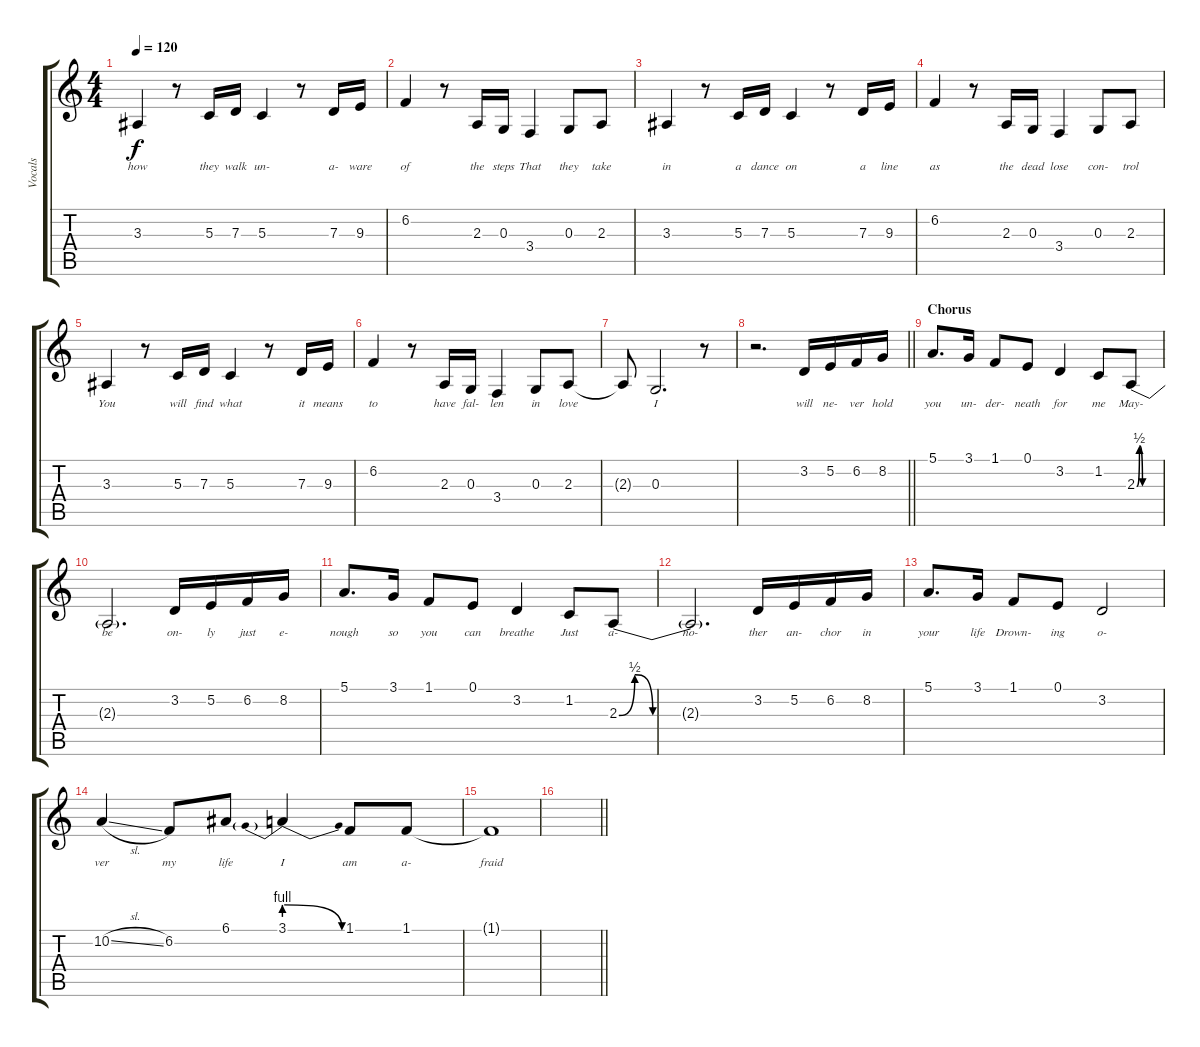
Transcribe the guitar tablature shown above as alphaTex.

\track ("Vocals" "Vocals") {instrument altosax}
\staff {score tabs}
\tuning (E4 B3 G3 D3 A2 E2) {hide}
\ts (4 4)
\tempo 120
\clef g2
\ks c
3.3.4{lyrics (0 "how") lyrics (1 "") lyrics (2 "") lyrics (3 "") lyrics (4 "") dy f} r.8 5.3.16{lyrics (0 "they") lyrics (1 "") lyrics (2 "") lyrics (3 "") lyrics (4 "")} 7.3.16{lyrics (0 "walk") lyrics (1 "") lyrics (2 "") lyrics (3 "") lyrics (4 "")} 5.3.4{lyrics (0 "un-") lyrics (1 "") lyrics (2 "") lyrics (3 "") lyrics (4 "")} r.8 7.3.16{lyrics (0 "a-") lyrics (1 "") lyrics (2 "") lyrics (3 "") lyrics (4 "")} 9.3.16{lyrics (0 "ware") lyrics (1 "") lyrics (2 "") lyrics (3 "") lyrics (4 "")} |
6.2.4{lyrics (0 "of") lyrics (1 "") lyrics (2 "") lyrics (3 "") lyrics (4 "")} r.8 2.3.16{lyrics (0 "the") lyrics (1 "") lyrics (2 "") lyrics (3 "") lyrics (4 "")} 0.3.16{lyrics (0 "steps") lyrics (1 "") lyrics (2 "") lyrics (3 "") lyrics (4 "")} 3.4.4{lyrics (0 "That") lyrics (1 "") lyrics (2 "") lyrics (3 "") lyrics (4 "")} 0.3.8{lyrics (0 "they") lyrics (1 "") lyrics (2 "") lyrics (3 "") lyrics (4 "")} 2.3.8{lyrics (0 "take") lyrics (1 "") lyrics (2 "") lyrics (3 "") lyrics (4 "")} |
3.3.4{lyrics (0 "in") lyrics (1 "") lyrics (2 "") lyrics (3 "") lyrics (4 "")} r.8 5.3.16{lyrics (0 "a") lyrics (1 "") lyrics (2 "") lyrics (3 "") lyrics (4 "")} 7.3.16{lyrics (0 "dance") lyrics (1 "") lyrics (2 "") lyrics (3 "") lyrics (4 "")} 5.3.4{lyrics (0 "on") lyrics (1 "") lyrics (2 "") lyrics (3 "") lyrics (4 "")} r.8 7.3.16{lyrics (0 "a") lyrics (1 "") lyrics (2 "") lyrics (3 "") lyrics (4 "")} 9.3.16{lyrics (0 "line") lyrics (1 "") lyrics (2 "") lyrics (3 "") lyrics (4 "")} |
6.2.4{lyrics (0 "as") lyrics (1 "") lyrics (2 "") lyrics (3 "") lyrics (4 "")} r.8 2.3.16{lyrics (0 "the") lyrics (1 "") lyrics (2 "") lyrics (3 "") lyrics (4 "")} 0.3.16{lyrics (0 "dead") lyrics (1 "") lyrics (2 "") lyrics (3 "") lyrics (4 "")} 3.4.4{lyrics (0 "lose") lyrics (1 "") lyrics (2 "") lyrics (3 "") lyrics (4 "")} 0.3.8{lyrics (0 "con-") lyrics (1 "") lyrics (2 "") lyrics (3 "") lyrics (4 "")} 2.3.8{lyrics (0 "trol") lyrics (1 "") lyrics (2 "") lyrics (3 "") lyrics (4 "")} |
3.3.4{lyrics (0 "You") lyrics (1 "") lyrics (2 "") lyrics (3 "") lyrics (4 "")} r.8 5.3.16{lyrics (0 "will") lyrics (1 "") lyrics (2 "") lyrics (3 "") lyrics (4 "")} 7.3.16{lyrics (0 "find") lyrics (1 "") lyrics (2 "") lyrics (3 "") lyrics (4 "")} 5.3.4{lyrics (0 "what") lyrics (1 "") lyrics (2 "") lyrics (3 "") lyrics (4 "")} r.8 7.3.16{lyrics (0 "it") lyrics (1 "") lyrics (2 "") lyrics (3 "") lyrics (4 "")} 9.3.16{lyrics (0 "means") lyrics (1 "") lyrics (2 "") lyrics (3 "") lyrics (4 "")} |
6.2.4{lyrics (0 "to") lyrics (1 "") lyrics (2 "") lyrics (3 "") lyrics (4 "")} r.8 2.3.16{lyrics (0 "have") lyrics (1 "") lyrics (2 "") lyrics (3 "") lyrics (4 "")} 0.3.16{lyrics (0 "fal-") lyrics (1 "") lyrics (2 "") lyrics (3 "") lyrics (4 "")} 3.4.4{lyrics (0 "len") lyrics (1 "") lyrics (2 "") lyrics (3 "") lyrics (4 "")} 0.3.8{lyrics (0 "in") lyrics (1 "") lyrics (2 "") lyrics (3 "") lyrics (4 "")} 2.3.8{lyrics (0 "love") lyrics (1 "") lyrics (2 "") lyrics (3 "") lyrics (4 "")} |
2.3{t}.8{lyrics (0 "") lyrics (1 "") lyrics (2 "") lyrics (3 "") lyrics (4 "")} 0.3.2{d lyrics (0 "I") lyrics (1 "") lyrics (2 "") lyrics (3 "") lyrics (4 "")} r.8 |
\barLineRight lightlight
r.2{d} 3.2.16{lyrics (0 "will") lyrics (1 "") lyrics (2 "") lyrics (3 "") lyrics (4 "")} 5.2.16{lyrics (0 "ne-") lyrics (1 "") lyrics (2 "") lyrics (3 "") lyrics (4 "")} 6.2.16{lyrics (0 "ver") lyrics (1 "") lyrics (2 "") lyrics (3 "") lyrics (4 "")} 8.2.16{lyrics (0 "hold") lyrics (1 "") lyrics (2 "") lyrics (3 "") lyrics (4 "")} |
\section ("" "Chorus")
5.1.8{d lyrics (0 "you") lyrics (1 "") lyrics (2 "") lyrics (3 "") lyrics (4 "")} 3.1.16{lyrics (0 "un-") lyrics (1 "") lyrics (2 "") lyrics (3 "") lyrics (4 "")} 1.1.8{lyrics (0 "der-") lyrics (1 "") lyrics (2 "") lyrics (3 "") lyrics (4 "")} 0.1.8{lyrics (0 "neath") lyrics (1 "") lyrics (2 "") lyrics (3 "") lyrics (4 "")} 3.2.4{lyrics (0 "for") lyrics (1 "") lyrics (2 "") lyrics (3 "") lyrics (4 "")} 1.2.8{lyrics (0 "me") lyrics (1 "") lyrics (2 "") lyrics (3 "") lyrics (4 "")} 2.3{be (custom 0 0 7 2 15 0 30 0 60 0)}.8{lyrics (0 "May-") lyrics (1 "") lyrics (2 "") lyrics (3 "") lyrics (4 "")} |
2.3{t}.2{d lyrics (0 "be") lyrics (1 "") lyrics (2 "") lyrics (3 "") lyrics (4 "")} 3.2.16{lyrics (0 "on-") lyrics (1 "") lyrics (2 "") lyrics (3 "") lyrics (4 "")} 5.2.16{lyrics (0 "ly") lyrics (1 "") lyrics (2 "") lyrics (3 "") lyrics (4 "")} 6.2.16{lyrics (0 "just") lyrics (1 "") lyrics (2 "") lyrics (3 "") lyrics (4 "")} 8.2.16{lyrics (0 "e-") lyrics (1 "") lyrics (2 "") lyrics (3 "") lyrics (4 "")} |
5.1.8{d lyrics (0 "nough") lyrics (1 "") lyrics (2 "") lyrics (3 "") lyrics (4 "")} 3.1.16{lyrics (0 "so") lyrics (1 "") lyrics (2 "") lyrics (3 "") lyrics (4 "")} 1.1.8{lyrics (0 "you") lyrics (1 "") lyrics (2 "") lyrics (3 "") lyrics (4 "")} 0.1.8{lyrics (0 "can") lyrics (1 "") lyrics (2 "") lyrics (3 "") lyrics (4 "")} 3.2.4{lyrics (0 "breathe") lyrics (1 "") lyrics (2 "") lyrics (3 "") lyrics (4 "")} 1.2.8{lyrics (0 "Just") lyrics (1 "") lyrics (2 "") lyrics (3 "") lyrics (4 "")} 2.3{be (custom 0 0 7 2 15 0 60 0)}.8{lyrics (0 "a-") lyrics (1 "") lyrics (2 "") lyrics (3 "") lyrics (4 "")} |
2.3{t}.2{d lyrics (0 "no-") lyrics (1 "") lyrics (2 "") lyrics (3 "") lyrics (4 "")} 3.2.16{lyrics (0 "ther") lyrics (1 "") lyrics (2 "") lyrics (3 "") lyrics (4 "")} 5.2.16{lyrics (0 "an-") lyrics (1 "") lyrics (2 "") lyrics (3 "") lyrics (4 "")} 6.2.16{lyrics (0 "chor") lyrics (1 "") lyrics (2 "") lyrics (3 "") lyrics (4 "")} 8.2.16{lyrics (0 "in") lyrics (1 "") lyrics (2 "") lyrics (3 "") lyrics (4 "")} |
5.1.8{d lyrics (0 "your") lyrics (1 "") lyrics (2 "") lyrics (3 "") lyrics (4 "")} 3.1.16{lyrics (0 "life") lyrics (1 "") lyrics (2 "") lyrics (3 "") lyrics (4 "")} 1.1.8{lyrics (0 "Drown-") lyrics (1 "") lyrics (2 "") lyrics (3 "") lyrics (4 "")} 0.1.8{lyrics (0 "ing") lyrics (1 "") lyrics (2 "") lyrics (3 "") lyrics (4 "")} 3.2.2{lyrics (0 "o-") lyrics (1 "") lyrics (2 "") lyrics (3 "") lyrics (4 "")} |
10.2{sl}.4{lyrics (0 "ver") lyrics (1 "") lyrics (2 "") lyrics (3 "") lyrics (4 "")} 6.2.8{lyrics (0 "my") lyrics (1 "") lyrics (2 "") lyrics (3 "") lyrics (4 "")} 6.1.8{lyrics (0 "life") lyrics (1 "") lyrics (2 "") lyrics (3 "") lyrics (4 "")} 3.1{be (prebendrelease 0 4 60 0)}.4{lyrics (0 "I") lyrics (1 "") lyrics (2 "") lyrics (3 "") lyrics (4 "")} 1.1.8{lyrics (0 "am") lyrics (1 "") lyrics (2 "") lyrics (3 "") lyrics (4 "")} 1.1.8{lyrics (0 "a-") lyrics (1 "") lyrics (2 "") lyrics (3 "") lyrics (4 "")} |
1.1{t}.1{lyrics (0 "fraid") lyrics (1 "") lyrics (2 "") lyrics (3 "") lyrics (4 "")} |
\barLineRight lightlight
